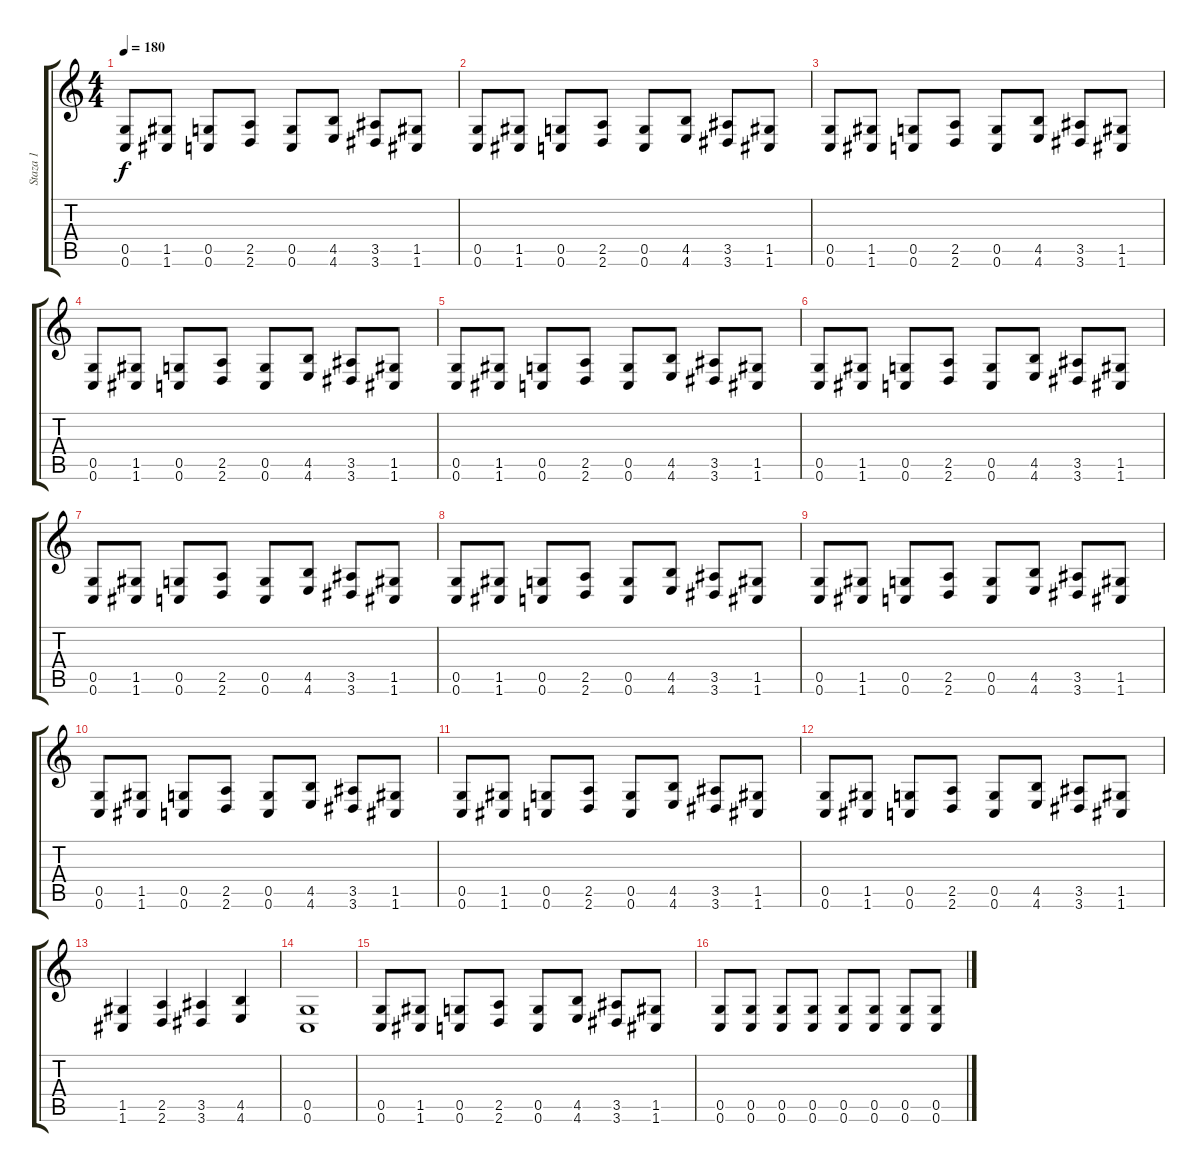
\track ("Staza 1" "Staza 1") {instrument distortionguitar}
\staff {score tabs}
\tuning (D4 A3 F3 C3 G2 C2) {hide}
\ts (4 4)
\tempo 180
\clef g2
\ks c
(0.5 0.6).8{dy f instrument distortionguitar} (1.5 1.6).8 (0.5 0.6).8 (2.5 2.6).8 (0.5 0.6).8 (4.5 4.6).8 (3.5 3.6).8 (1.5 1.6).8 |
(0.5 0.6).8 (1.5 1.6).8 (0.5 0.6).8 (2.5 2.6).8 (0.5 0.6).8 (4.5 4.6).8 (3.5 3.6).8 (1.5 1.6).8 |
(0.5 0.6).8 (1.5 1.6).8 (0.5 0.6).8 (2.5 2.6).8 (0.5 0.6).8 (4.5 4.6).8 (3.5 3.6).8 (1.5 1.6).8 |
(0.5 0.6).8 (1.5 1.6).8 (0.5 0.6).8 (2.5 2.6).8 (0.5 0.6).8 (4.5 4.6).8 (3.5 3.6).8 (1.5 1.6).8 |
(0.5 0.6).8 (1.5 1.6).8 (0.5 0.6).8 (2.5 2.6).8 (0.5 0.6).8 (4.5 4.6).8 (3.5 3.6).8 (1.5 1.6).8 |
(0.5 0.6).8 (1.5 1.6).8 (0.5 0.6).8 (2.5 2.6).8 (0.5 0.6).8 (4.5 4.6).8 (3.5 3.6).8 (1.5 1.6).8 |
(0.5 0.6).8 (1.5 1.6).8 (0.5 0.6).8 (2.5 2.6).8 (0.5 0.6).8 (4.5 4.6).8 (3.5 3.6).8 (1.5 1.6).8 |
(0.5 0.6).8 (1.5 1.6).8 (0.5 0.6).8 (2.5 2.6).8 (0.5 0.6).8 (4.5 4.6).8 (3.5 3.6).8 (1.5 1.6).8 |
(0.5 0.6).8 (1.5 1.6).8 (0.5 0.6).8 (2.5 2.6).8 (0.5 0.6).8 (4.5 4.6).8 (3.5 3.6).8 (1.5 1.6).8 |
(0.5 0.6).8 (1.5 1.6).8 (0.5 0.6).8 (2.5 2.6).8 (0.5 0.6).8 (4.5 4.6).8 (3.5 3.6).8 (1.5 1.6).8 |
(0.5 0.6).8 (1.5 1.6).8 (0.5 0.6).8 (2.5 2.6).8 (0.5 0.6).8 (4.5 4.6).8 (3.5 3.6).8 (1.5 1.6).8 |
(0.5 0.6).8 (1.5 1.6).8 (0.5 0.6).8 (2.5 2.6).8 (0.5 0.6).8 (4.5 4.6).8 (3.5 3.6).8 (1.5 1.6).8 |
(1.5 1.6).4 (2.5 2.6).4 (3.5 3.6).4 (4.5 4.6).4 |
(0.5 0.6).1 |
(0.5 0.6).8 (1.5 1.6).8 (0.5 0.6).8 (2.5 2.6).8 (0.5 0.6).8 (4.5 4.6).8 (3.5 3.6).8 (1.5 1.6).8 |
(0.5 0.6).8 (0.5 0.6).8 (0.5 0.6).8 (0.5 0.6).8 (0.5 0.6).8 (0.5 0.6).8 (0.5 0.6).8 (0.5 0.6).8
